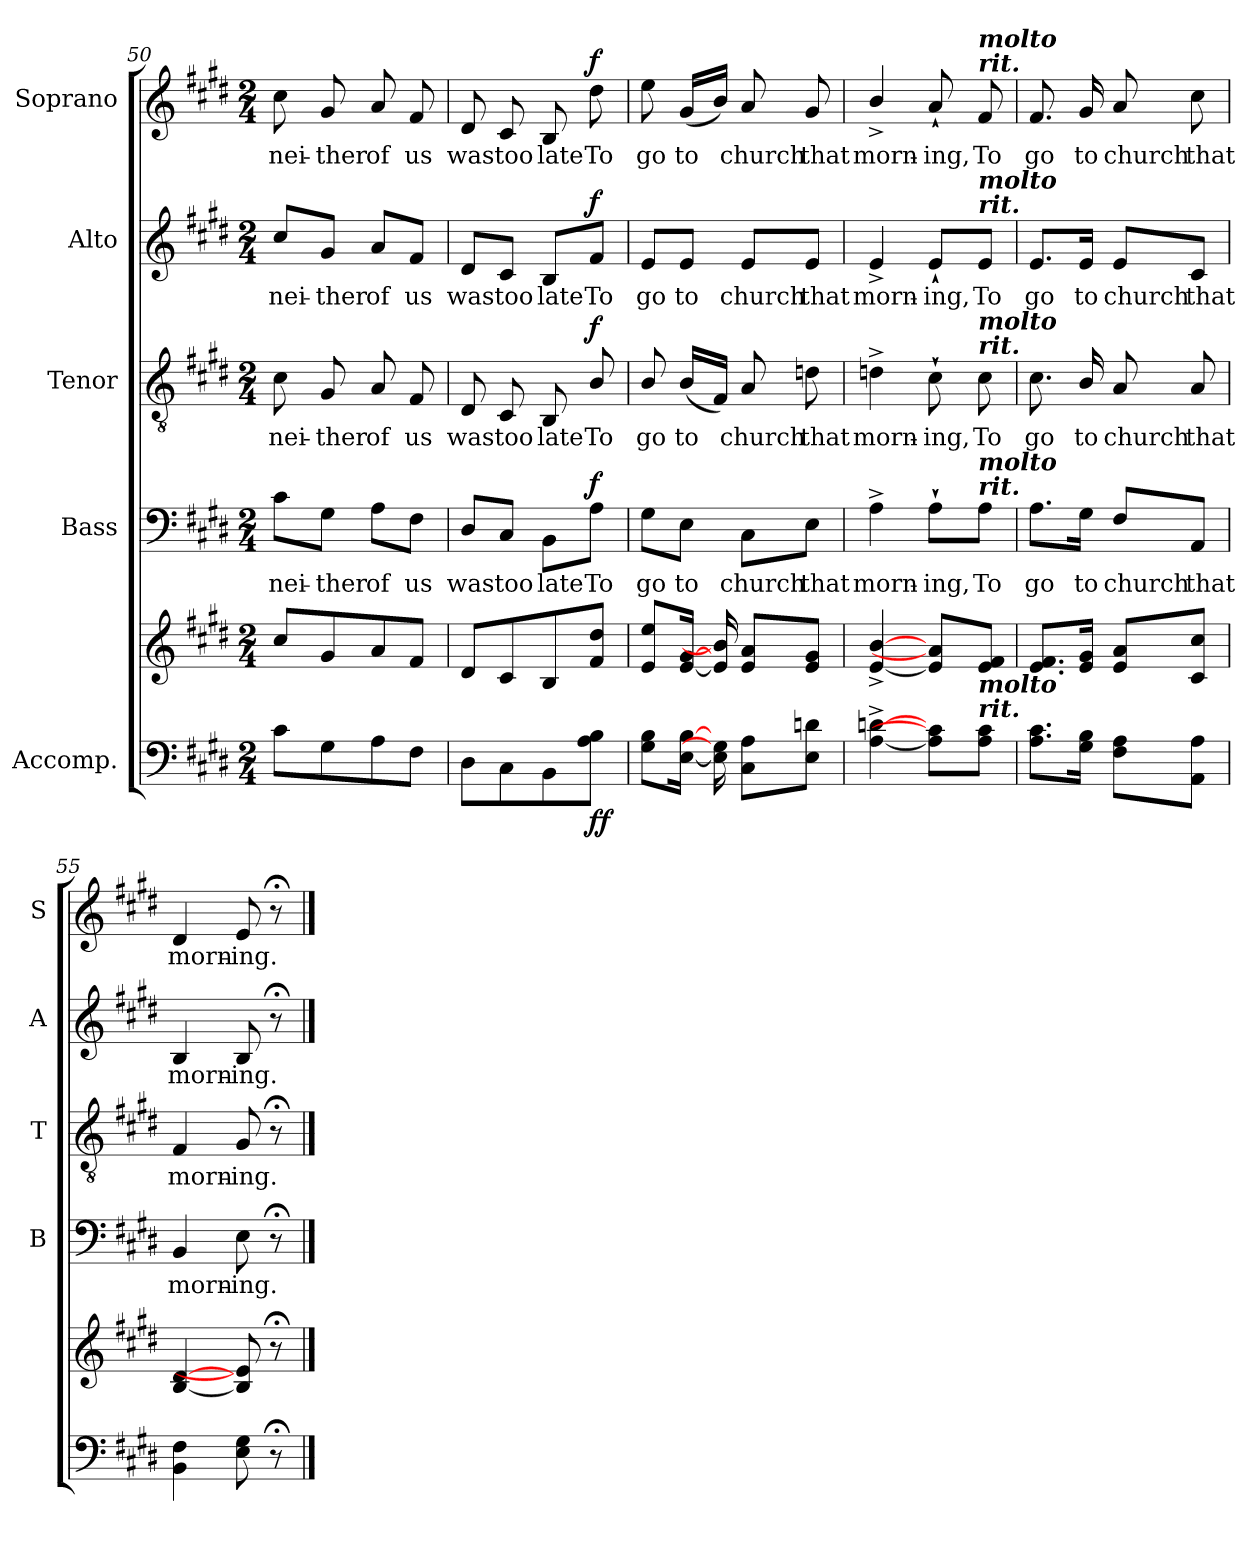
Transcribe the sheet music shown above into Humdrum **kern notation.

**kern	**kern	**dynam	**kern	**text	**dynam	**kern	**text	**dynam	**kern	**text	**dynam	**kern	**text	**dynam
*part5	*part5	*part5	*part4	*part4	*part4	*part3	*part3	*part3	*part2	*part2	*part2	*part1	*part1	*part1
*staff6	*staff5	*staff5/6	*staff4	*staff4	*staff4	*staff3	*staff3	*staff3	*staff2	*staff2	*staff2	*staff1	*staff1	*staff1
*I"Accomp.	*	*	*I"Bass	*	*	*I"Tenor	*	*	*I"Alto	*	*	*I"Soprano	*	*
*	*	*	*I'B	*	*	*I'T	*	*	*I'A	*	*	*I'S	*	*
!!LO:LB:g=z
*clefF4	*clefG2	*	*clefF4	*	*	*clefGv2	*	*	*clefG2	*	*	*clefG2	*	*
*k[f#c#g#d#]	*k[f#c#g#d#]	*	*k[f#c#g#d#]	*	*	*k[f#c#g#d#]	*	*	*k[f#c#g#d#]	*	*	*k[f#c#g#d#]	*	*
*E:	*E:	*	*E:	*	*	*E:	*	*	*E:	*	*	*E:	*	*
*M2/4	*M2/4	*	*M2/4	*	*	*M2/4	*	*	*M2/4	*	*	*M2/4	*	*
=50	=50	=50	=50	=50	=50	=50	=50	=50	=50	=50	=50	=50	=50	=50
!	!	!	!	!LO:LY:b	!	!	!LO:LY:b	!	!	!LO:LY:b	!	!	!LO:LY:b	!
8c#L	8cc#L	.	8c#\L	nei-	.	8c#	nei-	.	8cc#/L	nei-	.	8cc#	nei-	.
!	!	!	!	!LO:LY:b	!	!	!LO:LY:b	!	!	!LO:LY:b	!	!	!LO:LY:b	!
8G#	8g#	.	8G#\J	-ther	.	8G#	-ther	.	8g#/J	-ther	.	8g#	-ther	.
!	!	!	!	!LO:LY:b	!	!	!LO:LY:b	!	!	!LO:LY:b	!	!	!LO:LY:b	!
8A	8a	.	8A\L	of	.	8A	of	.	8a/L	of	.	8a	of	.
!	!	!	!	!LO:LY:b	!	!	!LO:LY:b	!	!	!LO:LY:b	!	!	!LO:LY:b	!
8F#J	8f#J	.	8F#\J	us	.	8F#	us	.	8f#/J	us	.	8f#	us	.
=51	=51	=51	=51	=51	=51	=51	=51	=51	=51	=51	=51	=51	=51	=51
!	!	!	!	!LO:LY:b	!	!	!LO:LY:b	!	!	!LO:LY:b	!	!	!LO:LY:b	!
8D#L	8d#L	.	8D#/L	was	.	8D#	was	.	8d#/L	was	.	8d#	was	.
!	!	!	!	!LO:LY:b	!	!	!LO:LY:b	!	!	!LO:LY:b	!	!	!LO:LY:b	!
8C#	8c#	.	8C#/J	too	.	8C#	too	.	8c#/J	too	.	8c#	too	.
!	!	!	!	!LO:LY:b	!	!	!LO:LY:b	!	!	!LO:LY:b	!	!	!LO:LY:b	!
8BB	8B	.	8BB\L	late	.	8BB	late	.	8B/L	late	.	8B	late	.
!	!	!LO:DY:b=2	!	!LO:LY:b	!	!	!LO:LY:b	!	!	!LO:LY:b	!	!	!LO:LY:b	!
!	!	!LO:DY:n=1:b	!	!	!LO:DY:b	!	!	!LO:DY:b	!	!	!LO:DY:b	!	!	!LO:DY:b
8A 8BJ	8f# 8dd#J	f f	8A\J	To	f	8B/	To	f	8f#/J	To	f	8dd#	To	f
=52	=52	=52	=52	=52	=52	=52	=52	=52	=52	=52	=52	=52	=52	=52
!	!	!	!	!LO:LY:b	!	!	!LO:LY:b	!	!	!LO:LY:b	!	!	!LO:LY:b	!
8G# 8BL	8e 8eeL	.	8G#\L	go	.	8B/	go	.	8e/L	go	.	8ee	go	.
!	!	!	!	!LO:LY:b	!	!	!LO:LY:b	!	!	!LO:LY:b	!	!	!LO:LY:b	!
[16E [16BJ	[16e [16g#J	.	8E\J	to	.	(16BLL	to	.	8e/J	to	.	(<16g#LL	to	.
16E] 16G#]	16e] 16b]	.	.	.	.	16F#JJ)	.	.	.	.	.	16bJJ)	.	.
!	!	!	!	!LO:LY:b	!	!	!LO:LY:b	!	!	!LO:LY:b	!	!	!LO:LY:b	!
8C# 8AL	8e 8aL	.	8C#\L	church	.	8A	church	.	8e/L	church	.	8a	church	.
!	!	!	!	!LO:LY:b	!	!	!LO:LY:b	!	!	!LO:LY:b	!	!	!LO:LY:b	!
8E 8dnJ	8e 8g#J	.	8E\J	that	.	8dn	that	.	8e/J	that	.	8g#	that	.
=53	=53	=53	=53	=53	=53	=53	=53	=53	=53	=53	=53	=53	=53	=53
!	!	!	!	!LO:LY:b	!	!	!LO:LY:b	!	!	!LO:LY:b	!	!	!LO:LY:b	!
[4A^ [4dn^	[4e/^ [4b/^	.	4A^	morn-	.	4dn^	morn-	.	4e^	morn-	.	4b^/	morn-	.
!	!	!	!	!LO:LY:b	!	!	!LO:LY:b	!	!	!LO:LY:b	!	!	!LO:LY:b	!
8A] 8c#]L	8e] 8a]L	.	8A`\L	-ing,	.	8c#`	-ing,	.	8e`/L	-ing,	.	8a`	-ing,	.
!	!	!	!	!	!	!	!	!	!	!	!	!LO:TX:a:Bi:t=rit.	!	!
!	!	!	!	!	!	!	!	!	!	!	!	!LO:TX:a:Bi:t=molto	!	!
!	!	!	!	!	!	!	!	!	!LO:TX:a:Bi:t=rit.	!	!	!	!	!
!	!	!	!	!	!	!	!	!	!LO:TX:a:Bi:t=molto	!	!	!	!	!
!	!	!	!	!	!	!LO:TX:a:Bi:t=rit.	!	!	!	!	!	!	!	!
!	!	!	!	!	!	!LO:TX:a:Bi:t=molto	!	!	!	!	!	!	!	!
!	!	!	!LO:TX:a:Bi:t=rit.	!	!	!	!	!	!	!	!	!	!	!
!	!	!	!LO:TX:a:Bi:t=molto	!	!	!	!	!	!	!	!	!	!	!
!LO:TX:a:Bi:t=rit.	!	!	!	!	!	!	!	!	!	!	!	!	!	!
!LO:TX:a:Bi:t=molto	!	!	!	!	!	!	!	!	!	!	!	!	!	!
!	!	!	!	!LO:LY:b	!	!	!LO:LY:b	!	!	!LO:LY:b	!	!	!LO:LY:b	!
8A 8c#J	8e 8f#J	.	8A\J	To	.	8c#	To	.	8e/J	To	.	8f#	To	.
=54	=54	=54	=54	=54	=54	=54	=54	=54	=54	=54	=54	=54	=54	=54
!	!	!	!	!LO:LY:b	!	!	!LO:LY:b	!	!	!LO:LY:b	!	!	!LO:LY:b	!
8.A 8.c#L	8.e 8.f#L	.	8.A\L	go	.	8.c#	go	.	8.e/L	go	.	8.f#	go	.
!	!	!	!	!LO:LY:b	!	!	!LO:LY:b	!	!	!LO:LY:b	!	!	!LO:LY:b	!
16G# 16BJ	16e 16g#J	.	16G#\Jk	to	.	16B/	to	.	16e/Jk	to	.	16g#	to	.
!	!	!	!	!LO:LY:b	!	!	!LO:LY:b	!	!	!LO:LY:b	!	!	!LO:LY:b	!
8F# 8AL	8e 8aL	.	8F#/L	church	.	8A	church	.	8e/L	church	.	8a	church	.
!	!	!	!	!LO:LY:b	!	!	!LO:LY:b	!	!	!LO:LY:b	!	!	!LO:LY:b	!
8AA 8AJ	8c# 8cc#J	.	8AA/J	that	.	8A	that	.	8c#/J	that	.	8cc#	that	.
=55	=55	=55	=55	=55	=55	=55	=55	=55	=55	=55	=55	=55	=55	=55
!	!	!	!	!LO:LY:b	!	!	!LO:LY:b	!	!	!LO:LY:b	!	!	!LO:LY:b	!
4BB 4F#	[4B [4d#	.	4BB	morn-	.	4F#	morn-	.	4B	morn-	.	4d#	morn-	.
!	!	!	!	!LO:LY:b	!	!	!LO:LY:b	!	!	!LO:LY:b	!	!	!LO:LY:b	!
8E 8G#	8B] 8e]	.	8E	-ing.	.	8G#	-ing.	.	8B	-ing.	.	8e	-ing.	.
8r;<	8r;<	.	8r;<	.	.	8r;<	.	.	8r;<	.	.	8r;<	.	.
==	==	==	==	==	==	==	==	==	==	==	==	==	==	==
*-	*-	*-	*-	*-	*-	*-	*-	*-	*-	*-	*-	*-	*-	*-
